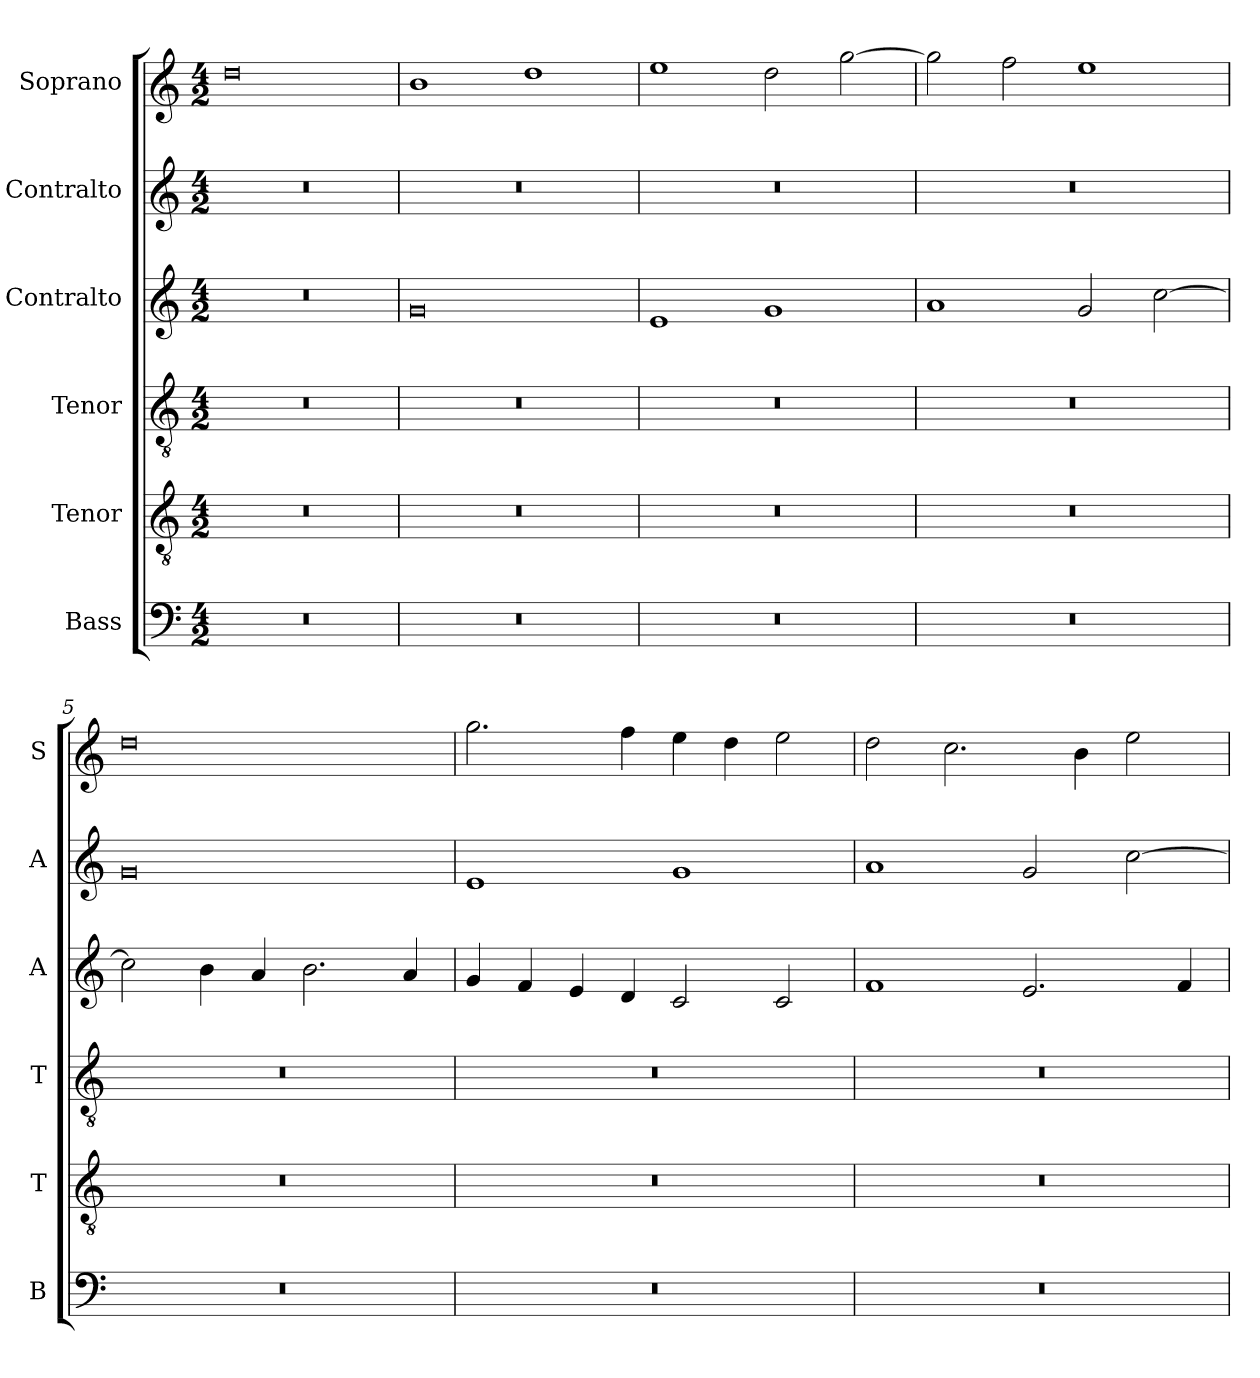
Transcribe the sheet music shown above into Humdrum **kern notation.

**kern	**kern	**kern	**kern	**kern	**kern
*part6	*part5	*part4	*part3	*part2	*part1
*staff6	*staff5	*staff4	*staff3	*staff2	*staff1
*I"Bass	*I"Tenor	*I"Tenor	*I"Contralto	*I"Contralto	*I"Soprano
*I'B	*I'T	*I'T	*I'A	*I'A	*I'S
*clefF4	*clefGv2	*clefGv2	*clefG2	*clefG2	*clefG2
*k[]	*k[]	*k[]	*k[]	*k[]	*k[]
*G:mix	*G:mix	*G:mix	*G:mix	*G:mix	*G:mix
*M4/2	*M4/2	*M4/2	*M4/2	*M4/2	*M4/2
=1	=1	=1	=1	=1	=1
0r	0r	0r	0r	0r	0dd
=2	=2	=2	=2	=2	=2
0r	0r	0r	0g	0r	1b
.	.	.	.	.	1dd
=3	=3	=3	=3	=3	=3
0r	0r	0r	1e	0r	1ee
.	.	.	1g	.	2dd
.	.	.	.	.	[2gg
=4	=4	=4	=4	=4	=4
0r	0r	0r	1a	0r	2gg]
.	.	.	.	.	2ff
.	.	.	2g	.	1ee
.	.	.	[2cc	.	.
=5	=5	=5	=5	=5	=5
0r	0r	0r	2cc]	0g	0dd
.	.	.	4b	.	.
.	.	.	4a	.	.
.	.	.	2.b	.	.
.	.	.	4a	.	.
=6	=6	=6	=6	=6	=6
0r	0r	0r	4g	1e	2.gg
.	.	.	4f	.	.
.	.	.	4e	.	.
.	.	.	4d	.	4ff
.	.	.	2c	1g	4ee
.	.	.	.	.	4dd
.	.	.	2c	.	2ee
=7	=7	=7	=7	=7	=7
0r	0r	0r	1f	1a	2dd
.	.	.	.	.	2.cc
.	.	.	2.e	2g	.
.	.	.	.	.	4b
.	.	.	.	[2cc	2ee
.	.	.	4f	.	.
=	=	=	=	=	=
*-	*-	*-	*-	*-	*-
